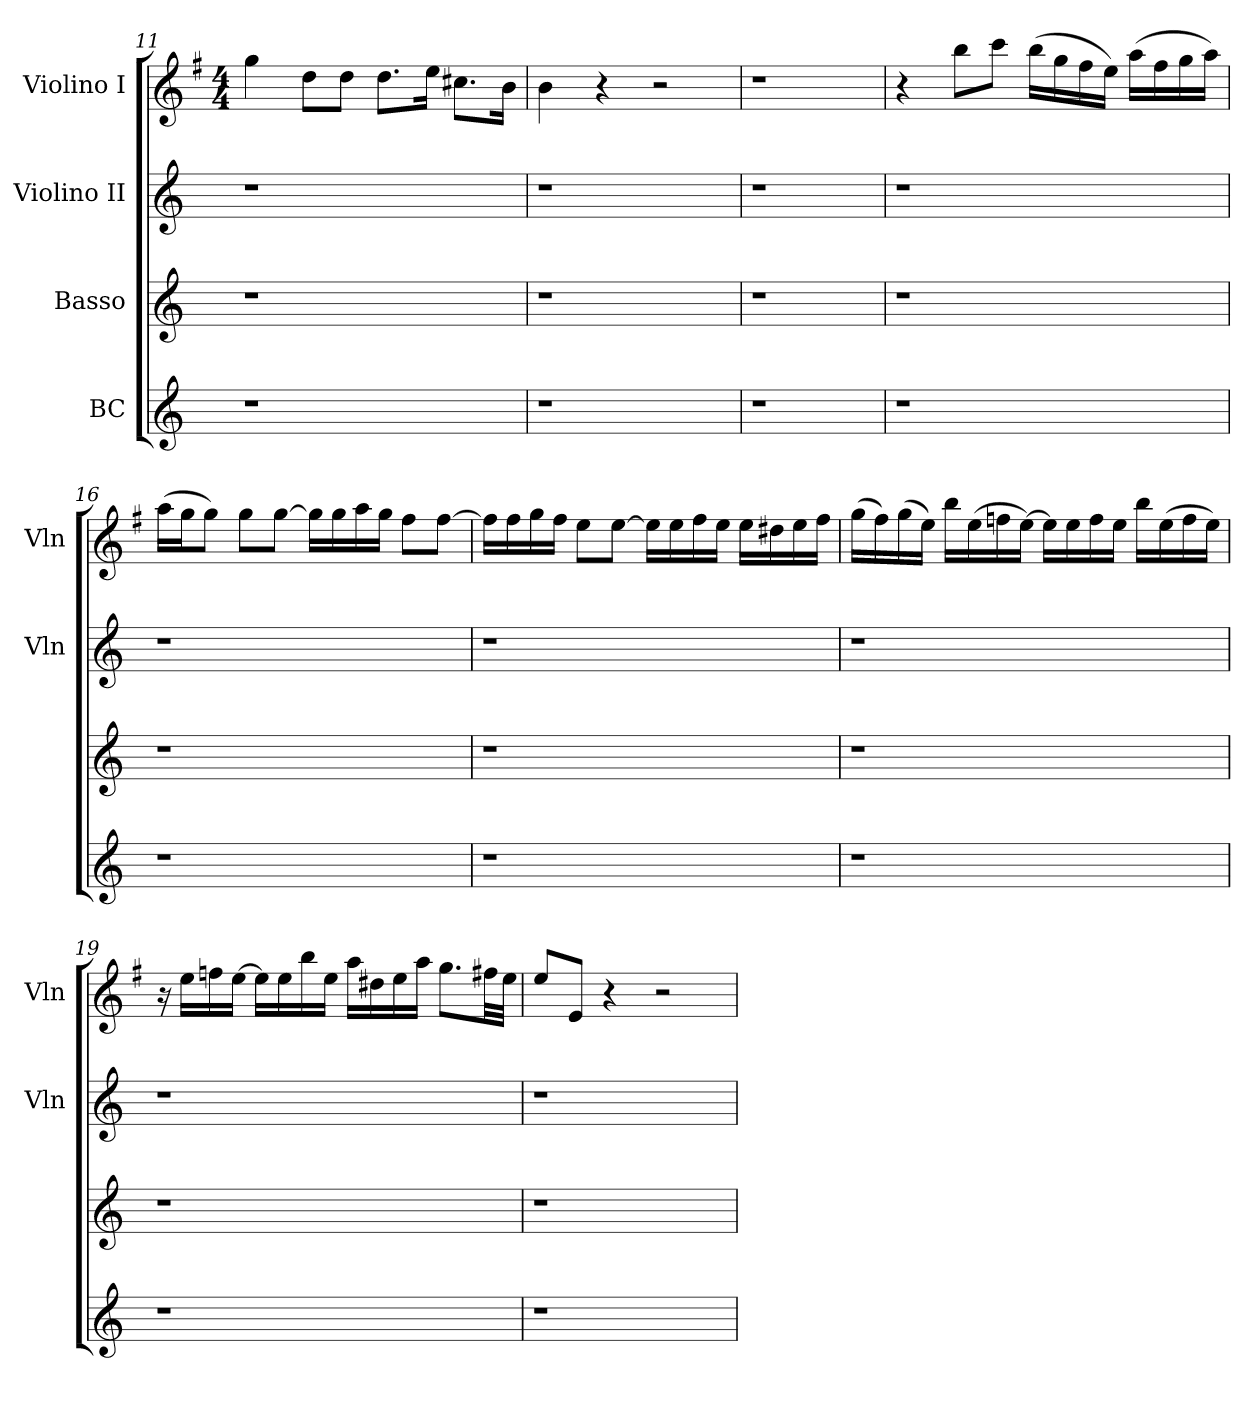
**kern	**kern	**kern	**kern
*part4	*part3	*part2	*part1
*staff4	*staff3	*staff2	*staff1
*I"BC	*I"Basso	*I"Violino II	*I"Violino I
*	*	*I'Vln	*I'Vln
!!LO:LB:g=z
*clefG2	*clefG2	*clefG2	*clefG2
*k[]	*k[]	*k[]	*k[f#]
*	*	*	*M4/4
=11	=11	=11	=11
1r	1r	1r	4gg\
.	.	.	8dd\L
.	.	.	8dd\J
.	.	.	8.dd\L
.	.	.	16ee\Jk
.	.	.	8.cc#X\L
.	.	.	16b\Jk
=12	=12	=12	=12
1r	1r	1r	4b\
.	.	.	4r
.	.	.	2r
=13	=13	=13	=13
1r	1r	1r	1r
=14	=14	=14	=14
1r	1r	1r	1r
=15	=15	=15	=15
1r	1r	1r	4r
.	.	.	8bb\L
.	.	.	8ccc\J
.	.	.	(16bb\LL
.	.	.	16gg\
.	.	.	16ff#\
.	.	.	16ee\JJ)
.	.	.	(16aa\LL
.	.	.	16ff#\
.	.	.	16gg\
.	.	.	16aa\JJ)
!!LO:PB:g=z
=16	=16	=16	=16
1r	1r	1r	(16aa\LL
.	.	.	16gg\J
.	.	.	8gg\J)
.	.	.	8gg\L
.	.	.	[8gg\J
.	.	.	16gg\LL]
.	.	.	16gg\
.	.	.	16aa\
.	.	.	16gg\JJ
.	.	.	8ff#\L
.	.	.	[8ff#\J
!!LO:LB:g=z
=17	=17	=17	=17
1r	1r	1r	16ff#\LL]
.	.	.	16ff#\
.	.	.	16gg\
.	.	.	16ff#\JJ
.	.	.	8ee\L
.	.	.	[8ee\J
.	.	.	16ee\LL]
.	.	.	16ee\
.	.	.	16ff#\
.	.	.	16ee\JJ
.	.	.	16ee\LL
.	.	.	16dd#X\
.	.	.	16ee\
.	.	.	16ff#\JJ
!!LO:LB:g=z
=18	=18	=18	=18
1r	1r	1r	(16gg\LL
.	.	.	16ff#\)
.	.	.	(16gg\
.	.	.	16ee\JJ)
.	.	.	16bb\LL
.	.	.	(16ee\
.	.	.	16ffn\
.	.	.	[16ee\JJ)
.	.	.	16ee\LL]
.	.	.	16ee\
.	.	.	16ff\
.	.	.	16ee\JJ
.	.	.	16bb\LL
.	.	.	(16ee\
.	.	.	16ff\
.	.	.	16ee\JJ)
!!LO:LB:g=z
=19	=19	=19	=19
1r	1r	1r	16r
.	.	.	16ee\LL
.	.	.	16ffn\
.	.	.	[16ee\JJ
.	.	.	16ee\LL]
.	.	.	16ee\
.	.	.	16bb\
.	.	.	16ee\JJ
.	.	.	16aa\LL
.	.	.	16dd#X\
.	.	.	16ee\
.	.	.	16aa\JJ
.	.	.	8.gg\L
.	.	.	32ff#X\LL
.	.	.	32ee\JJJ
=20	=20	=20	=20
1r	1r	1r	8ee/L
.	.	.	8e/J
.	.	.	4r
.	.	.	2r
=	=	=	=
*-	*-	*-	*-
